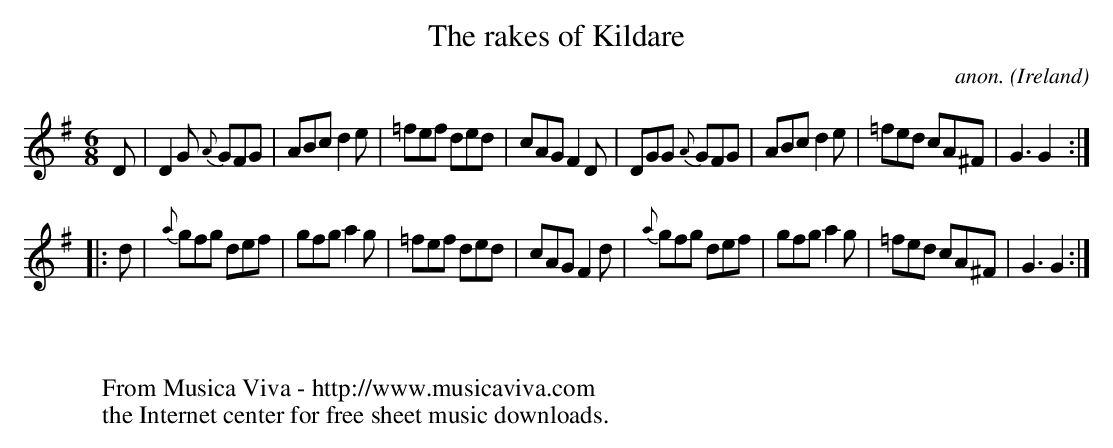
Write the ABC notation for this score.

X:1
T:The rakes of Kildare
C:anon.
O:Ireland
M:6/8
L:1/8
K:G
D|D2 G {A}GFG|ABc d2e|=fef ded|cAG F2D|DGG {A}GFG|ABc d2e|=fed cA^F|G3 G2:|
|:d|{a}gfg def|gfg a2g|=fef ded|cAG F2d|{a}gfg def|gfg a2g|=fed cA^F|G3 G2:|
W:
W:
W: From Musica Viva - http://www.musicaviva.com
W: the Internet center for free sheet music downloads.
